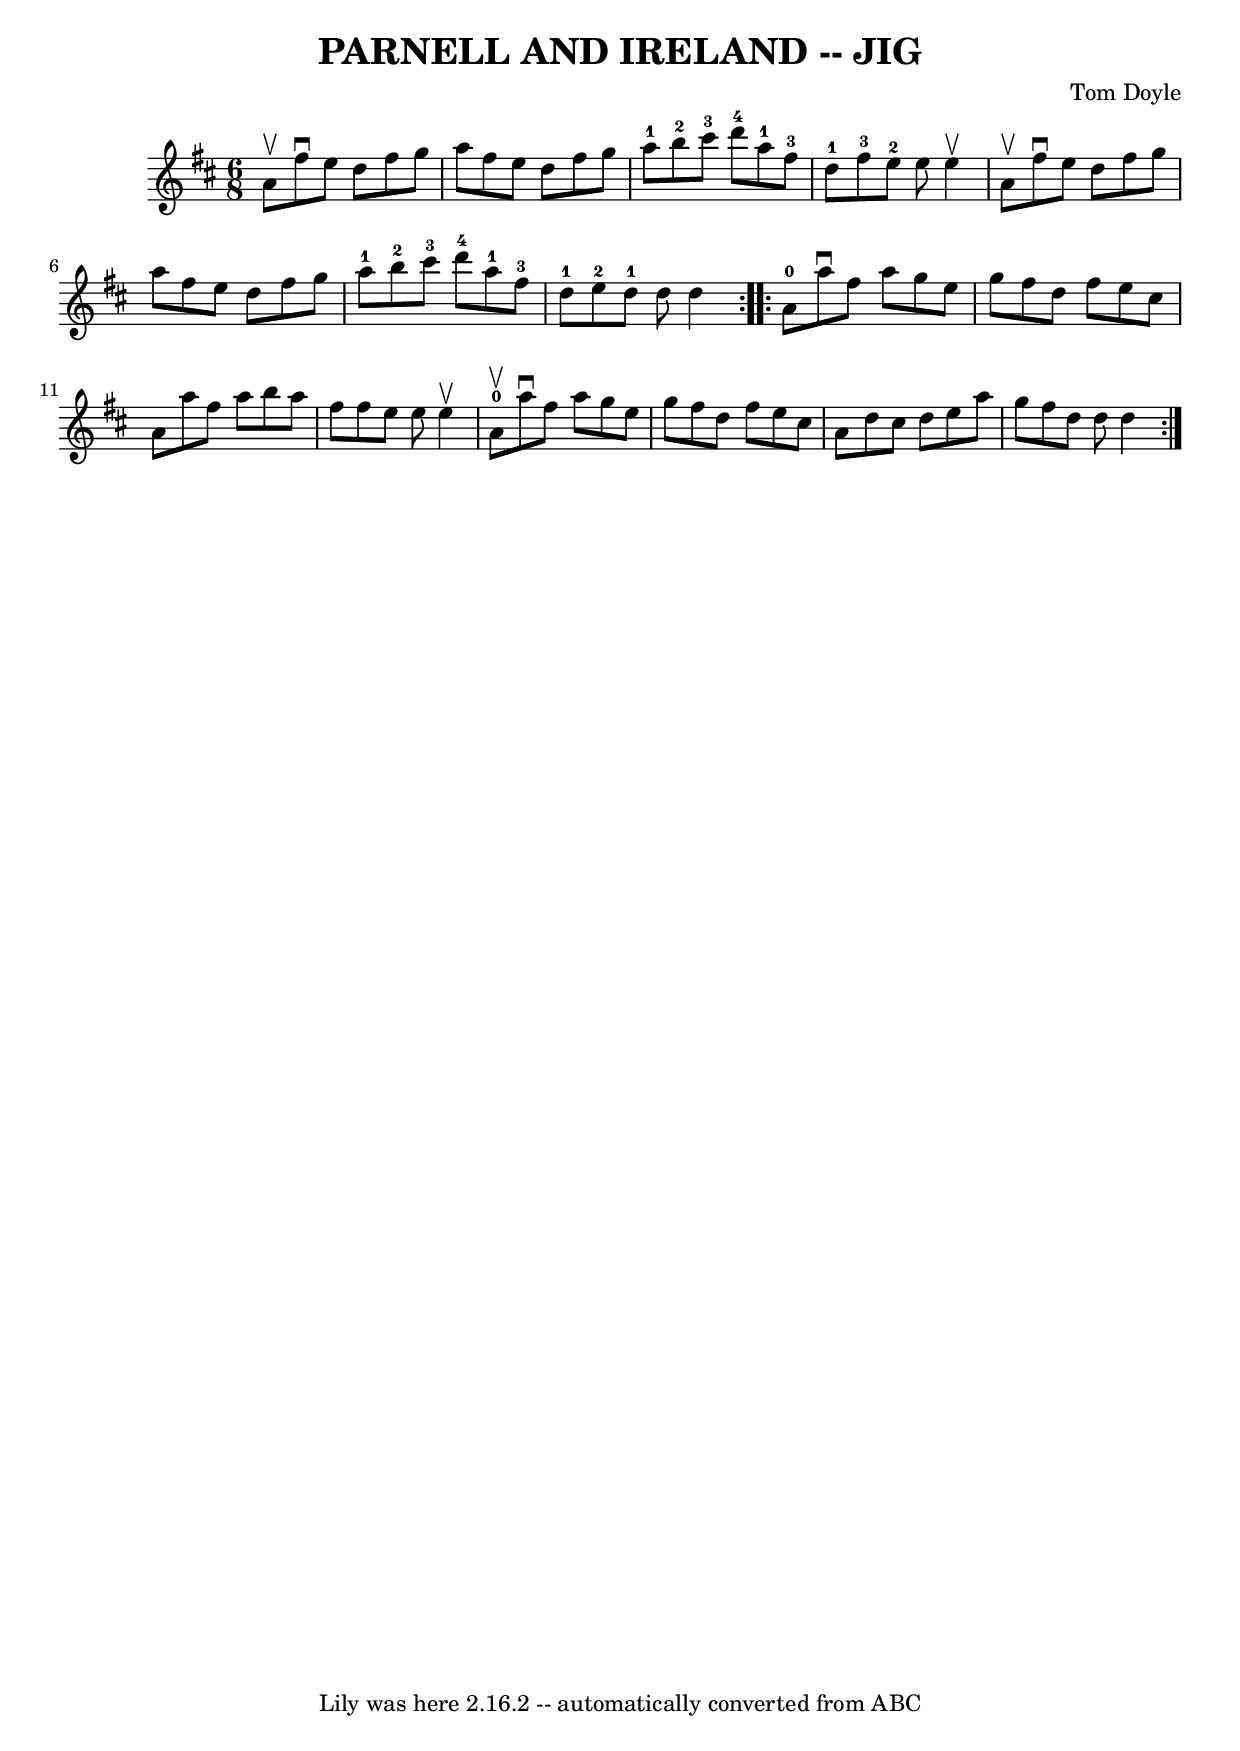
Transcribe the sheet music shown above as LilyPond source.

\version "2.16.2"
\include "Mammoth.ily"
\header {
  %% book = "Ryan's Mammoth Collection of Fiddle Tunes"
  composer = "Tom Doyle"
  crossRefNumber = "1"
  footnotes = ""
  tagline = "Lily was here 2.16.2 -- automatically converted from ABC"
  title = "PARNELL AND IRELAND -- JIG"

}
voicedefault =  {



  \repeat volta 2 {

    \time 6/8 
    \key d \major
    a'8^\upbow       |
    fis''8^\downbow e''8  
    d''8 fis''8 g''8 a''8    |
    fis''8 e''8 d''8 fis''8 
    g''8 a''8-1   |
    b''8-2 cis'''8-3 d'''8-4     
    a''8-1 fis''8-3 d''8-1   |
    fis''8-3 e''8-2   
    e''8 e''4^\upbow a'8^\upbow   |
    |
    fis''8^\downbow   
    e''8 d''8 fis''8 g''8 a''8    |
    fis''8 e''8 d''8    
    fis''8 g''8 a''8-1   |
    b''8-2 cis'''8-3 d'''8 
    -4 a''8-1 fis''8-3 d''8-1   |
    e''8-2 d''8 
    -1 d''8 d''4    
  }     
  \repeat volta 2 {
    a'8-0       |
    
    a''8^\downbow fis''8 a''8 g''8 e''8 g''8    |
    fis''8    
    d''8 fis''8 e''8 cis''8 a'8    |
    a''8 fis''8 a''8    
    b''8 a''8 fis''8    |
    fis''8 e''8 e''8 e''4^\upbow   
    a'8-0^\upbow   |
    |
    a''8^\downbow fis''8 a''8    
    g''8 e''8 g''8    |
    fis''8 d''8 fis''8 e''8 cis''8   
    a'8    |
    d''8 cis''8 d''8 e''8 a''8 g''8    |
    
    fis''8 d''8 d''8 d''4    
  }   

}

\score{
  <<

    \context Staff="default"
    {
      \voicedefault 
      
    }

  >>
  \layout {
    
  }
  \midi {
  }

}
